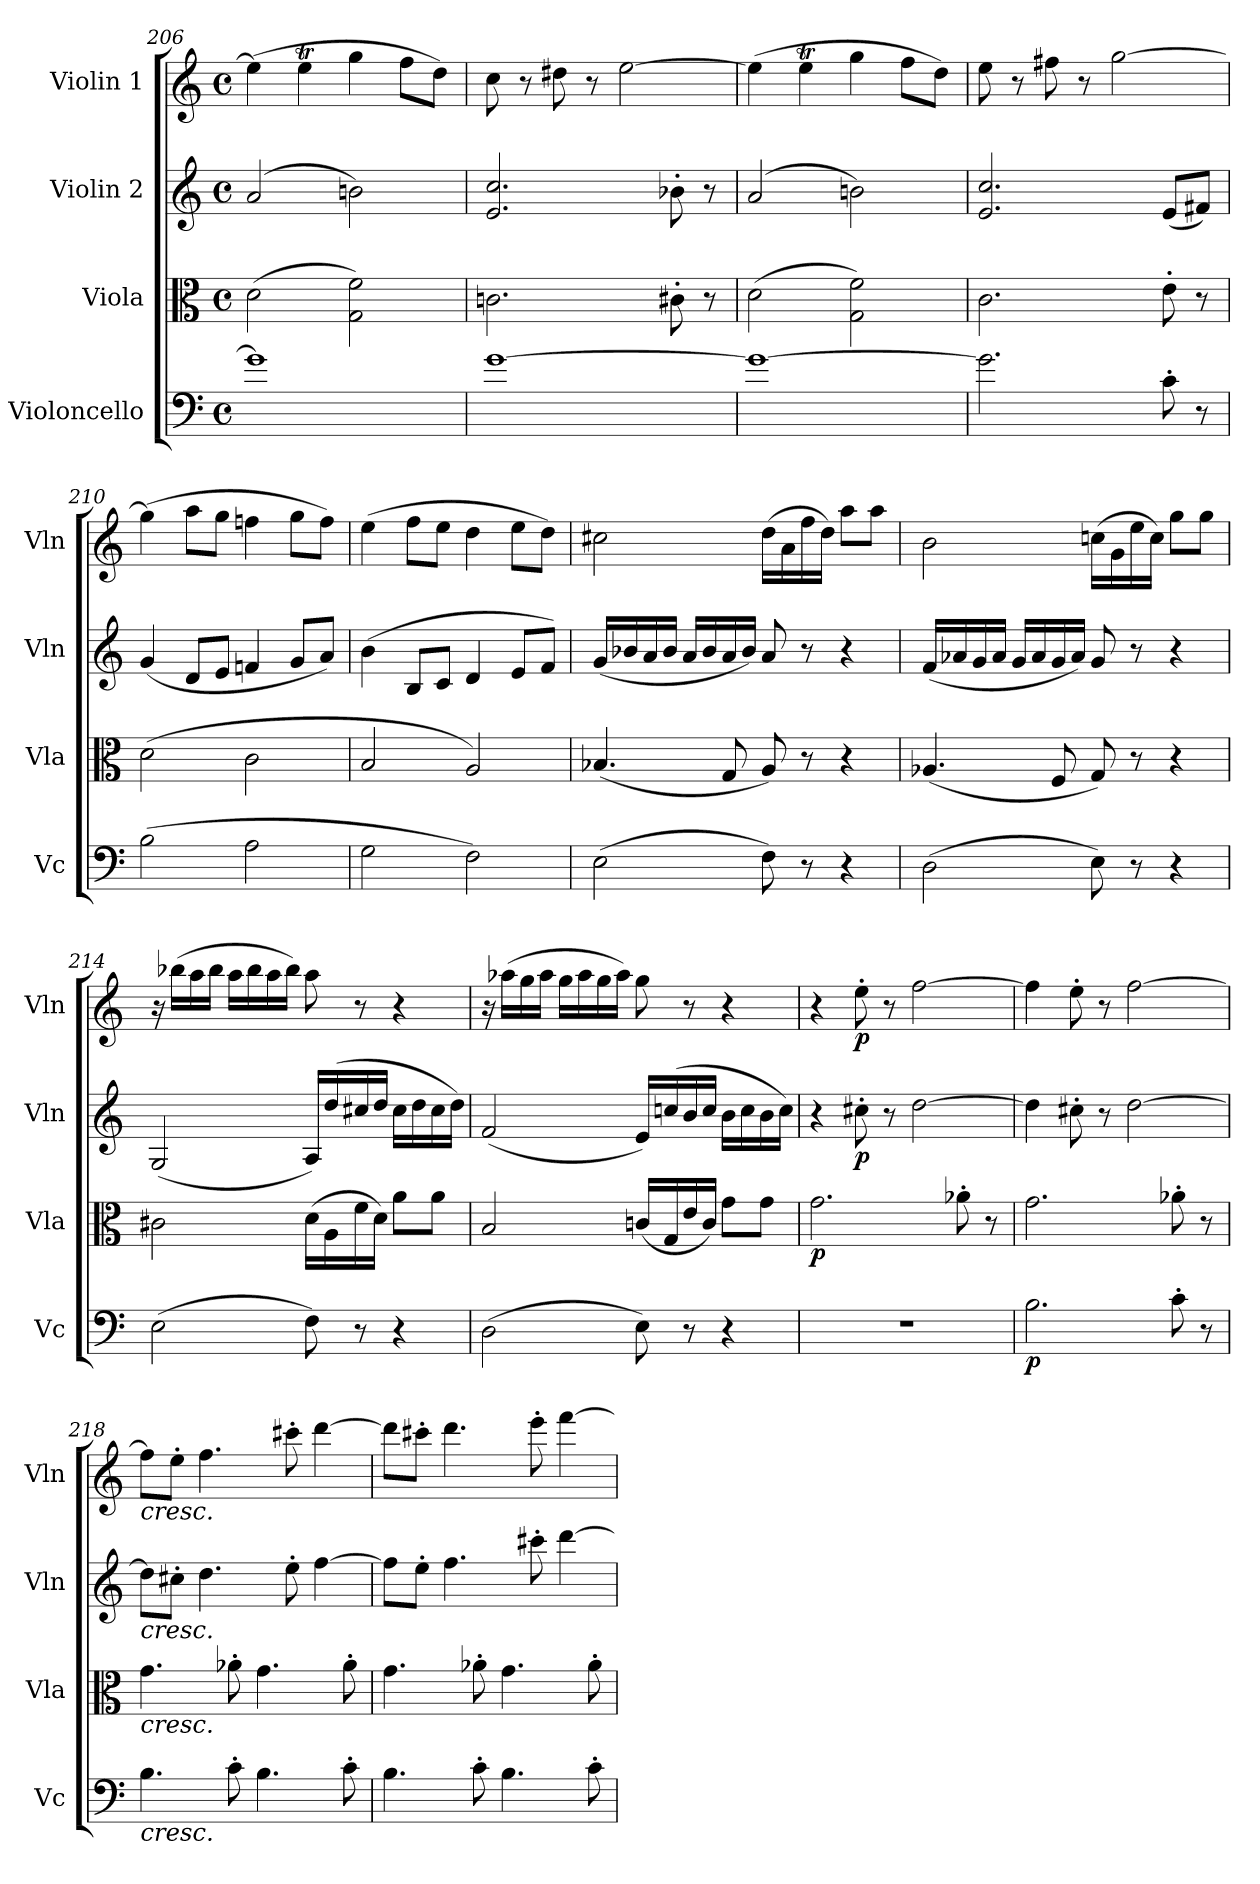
**kern	**dynam	**kern	**dynam	**kern	**dynam	**kern	**dynam
*part4	*part4	*part3	*part3	*part2	*part2	*part1	*part1
*staff4	*staff4	*staff3	*staff3	*staff2	*staff2	*staff1	*staff1
*I"Violoncello	*	*I"Viola	*	*I"Violin 2	*	*I"Violin 1	*
*I'Vc	*	*I'Vla	*	*I'Vln	*	*I'Vln	*
!!LO:PB:g=z
*clefF4	*	*clefC3	*	*clefG2	*	*clefG2	*
*k[]	*	*k[]	*	*k[]	*	*k[]	*
*M4/4	*	*M4/4	*	*M4/4	*	*M4/4	*
*met(c)	*	*met(c)	*	*met(c)	*	*met(c)	*
=206	=206	=206	=206	=206	=206	=206	=206
1g]	.	(>2d\	.	(2a/	.	(4ee\]	.
.	.	.	.	.	.	4eet\	.
.	.	2G\ 2f\)	.	2bn\)	.	4gg\	.
.	.	.	.	.	.	8ff\L	.
.	.	.	.	.	.	8dd\J)	.
=207	=207	=207	=207	=207	=207	=207	=207
[>1g	.	2.cn\	.	2.e/ 2.cc/	.	8cc\	.
.	.	.	.	.	.	8r	.
.	.	.	.	.	.	8dd#X\	.
.	.	.	.	.	.	8r	.
.	.	.	.	.	.	[2ee\	.
.	.	8c#X'\	.	8b-X'\	.	.	.
.	.	8r	.	8r	.	.	.
=208	=208	=208	=208	=208	=208	=208	=208
1g_	.	(>2d\	.	(2a/	.	(4ee\]	.
.	.	.	.	.	.	4eet\	.
.	.	2G\ 2f\)	.	2bn\)	.	4gg\	.
.	.	.	.	.	.	8ff\L	.
.	.	.	.	.	.	8dd\J)	.
=209	=209	=209	=209	=209	=209	=209	=209
2.g\]	.	2.c\	.	2.e/ 2.cc/	.	8ee\	.
.	.	.	.	.	.	8r	.
.	.	.	.	.	.	8ff#X\	.
.	.	.	.	.	.	8r	.
.	.	.	.	.	.	[2gg\	.
8c'\	.	8e'\	.	(8e/L	.	.	.
8r	.	8r	.	8f#X/J)	.	.	.
=210	=210	=210	=210	=210	=210	=210	=210
(>2B\	.	(>2d\	.	(4g/	.	(4gg\]	.
.	.	.	.	8d/L	.	8aa\L	.
.	.	.	.	8e/J	.	8gg\J	.
2A\	.	2c\	.	4fn/	.	4ffn\	.
.	.	.	.	8g/L	.	8gg\L	.
.	.	.	.	8a/J)	.	8ff\J)	.
=211	=211	=211	=211	=211	=211	=211	=211
2G\	.	2B/	.	(4b\	.	(4ee\	.
.	.	.	.	8B/L	.	8ff\L	.
.	.	.	.	8c/J	.	8ee\J	.
2F\)	.	2A/)	.	4d/	.	4dd\	.
.	.	.	.	8e/L	.	8ee\L	.
.	.	.	.	8f/J)	.	8dd\J)	.
!!LO:LB:g=z
=212	=212	=212	=212	=212	=212	=212	=212
(>2E\	.	(<4.B-X/	.	(16g/LL	.	2cc#X\	.
.	.	.	.	16b-X/	.	.	.
.	.	.	.	16a/	.	.	.
.	.	.	.	16b-/JJ	.	.	.
.	.	.	.	16a/LL	.	.	.
.	.	.	.	16b-/	.	.	.
.	.	8G/	.	16a/	.	.	.
.	.	.	.	16b-/JJ)	.	.	.
8F\)	.	8A/)	.	8a/	.	(16dd\LL	.
.	.	.	.	.	.	16a\	.
8r	.	8r	.	8r	.	16ff\	.
.	.	.	.	.	.	16dd\JJ)	.
4r	.	4r	.	4r	.	8aa\L	.
.	.	.	.	.	.	8aa\J	.
!!LO:LB:g=z
=213	=213	=213	=213	=213	=213	=213	=213
(>2D\	.	(<4.A-X/	.	(16f/LL	.	2b\	.
.	.	.	.	16a-X/	.	.	.
.	.	.	.	16g/	.	.	.
.	.	.	.	16a-/JJ	.	.	.
.	.	.	.	16g/LL	.	.	.
.	.	.	.	16a-/	.	.	.
.	.	8F/	.	16g/	.	.	.
.	.	.	.	16a-/JJ)	.	.	.
8E\)	.	8G/)	.	8g/	.	(16ccn\LL	.
.	.	.	.	.	.	16g\	.
8r	.	8r	.	8r	.	16ee\	.
.	.	.	.	.	.	16cc\JJ)	.
4r	.	4r	.	4r	.	8gg\L	.
.	.	.	.	.	.	8gg\J	.
=214	=214	=214	=214	=214	=214	=214	=214
(>2E\	.	2c#X\	.	(2G/	.	16r	.
.	.	.	.	.	.	(16bb-X\LL	.
.	.	.	.	.	.	16aa\	.
.	.	.	.	.	.	16bb-\JJ	.
.	.	.	.	.	.	16aa\LL	.
.	.	.	.	.	.	16bb-\	.
.	.	.	.	.	.	16aa\	.
.	.	.	.	.	.	16bb-\JJ)	.
8F\)	.	(>16d\LL	.	16A/LL)	.	8aa\	.
.	.	16A\	.	(16dd/	.	.	.
8r	.	16f\	.	16cc#X/	.	8r	.
.	.	16d\JJ)	.	16dd/JJ	.	.	.
4r	.	8a\L	.	16cc#\LL	.	4r	.
.	.	.	.	16dd\	.	.	.
.	.	8a\J	.	16cc#\	.	.	.
.	.	.	.	16dd\JJ)	.	.	.
=215	=215	=215	=215	=215	=215	=215	=215
(>2D\	.	2B/	.	(2f/	.	16r	.
.	.	.	.	.	.	(16aa-X\LL	.
.	.	.	.	.	.	16gg\	.
.	.	.	.	.	.	16aa-\JJ	.
.	.	.	.	.	.	16gg\LL	.
.	.	.	.	.	.	16aa-\	.
.	.	.	.	.	.	16gg\	.
.	.	.	.	.	.	16aa-\JJ)	.
8E\)	.	(<16cn/LL	.	16e/LL)	.	8gg\	.
.	.	16G/	.	(<16ccn/	.	.	.
8r	.	16e/	.	16b/	.	8r	.
.	.	16c/JJ)	.	16cc/JJ	.	.	.
4r	.	8g\L	.	16b\LL	.	4r	.
.	.	.	.	16cc\	.	.	.
.	.	8g\J	.	16b\	.	.	.
.	.	.	.	16cc\JJ)	.	.	.
!!LO:LB:g=z
=216	=216	=216	=216	=216	=216	=216	=216
!	!	!	!LO:DY:b	!	!	!	!
1r	.	2.g\	p	4r	.	4r	.
!	!	!	!	!	!LO:DY:b	!	!LO:DY:b
.	.	.	.	8cc#X'\	p	8ee'\	p
.	.	.	.	8r	.	8r	.
.	.	.	.	[>2dd\	.	[>2ff\	.
.	.	8a-X'\	.	.	.	.	.
.	.	8r	.	.	.	.	.
=217	=217	=217	=217	=217	=217	=217	=217
!	!LO:DY:b	!	!	!	!	!	!
2.B\	p	2.g\	.	4dd\]	.	4ff\]	.
.	.	.	.	8cc#X'\	.	8ee'\	.
.	.	.	.	8r	.	8r	.
.	.	.	.	[2dd\	.	[2ff\	.
8c'\	.	8a-X'\	.	.	.	.	.
8r	.	8r	.	.	.	.	.
=218	=218	=218	=218	=218	=218	=218	=218
!	!	!	!	!	!	!LO:TX:b:i:t=cresc.	!
!	!	!	!	!LO:TX:b:i:t=cresc.	!	!	!
!	!	!LO:TX:b:i:t=cresc.	!	!	!	!	!
!LO:TX:b:i:t=cresc.	!	!	!	!	!	!	!
4.B\	.	4.g\	.	8dd\L]	.	8ff\L]	.
.	.	.	.	8cc#X'\J	.	8ee'\J	.
.	.	.	.	4.dd\	.	4.ff\	.
8c'\	.	8a-X'\	.	.	.	.	.
4.B\	.	4.g\	.	.	.	.	.
.	.	.	.	8ee'\	.	8ccc#X'\	.
.	.	.	.	[>4ff\	.	[>4ddd\	.
8c'\	.	8a-'\	.	.	.	.	.
!!LO:LB:g=z
=219	=219	=219	=219	=219	=219	=219	=219
4.B\	.	4.g\	.	8ff\L]	.	8ddd\L]	.
.	.	.	.	8ee'\J	.	8ccc#X'\J	.
.	.	.	.	4.ff\	.	4.ddd\	.
8c'\	.	8a-X'\	.	.	.	.	.
4.B\	.	4.g\	.	.	.	.	.
.	.	.	.	8ccc#X'\	.	8eee'\	.
.	.	.	.	[4ddd\	.	[>4fff\	.
8c'\	.	8a-'\	.	.	.	.	.
=	=	=	=	=	=	=	=
*-	*-	*-	*-	*-	*-	*-	*-
